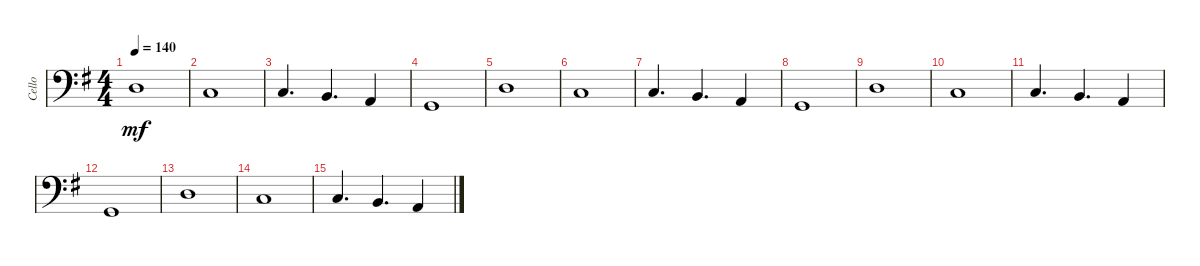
\track ("Cello" "Cello") {instrument cello}
\staff {score}
\tuning (G2 D2 A1 E1) {hide}
\ts (4 4)
\tempo 140
\clef f4
\ks g
7.1.1{dy mf} |
5.1.1 |
5.1.4{d} 4.1.4{d} 2.1.4 |
0.1.1 |
7.1.1 |
5.1.1 |
5.1.4{d} 4.1.4{d} 2.1.4 |
0.1.1 |
7.1.1 |
5.1.1 |
5.1.4{d} 4.1.4{d} 2.1.4 |
0.1.1 |
7.1.1 |
5.1.1 |
5.1.4{d} 4.1.4{d} 2.1.4
